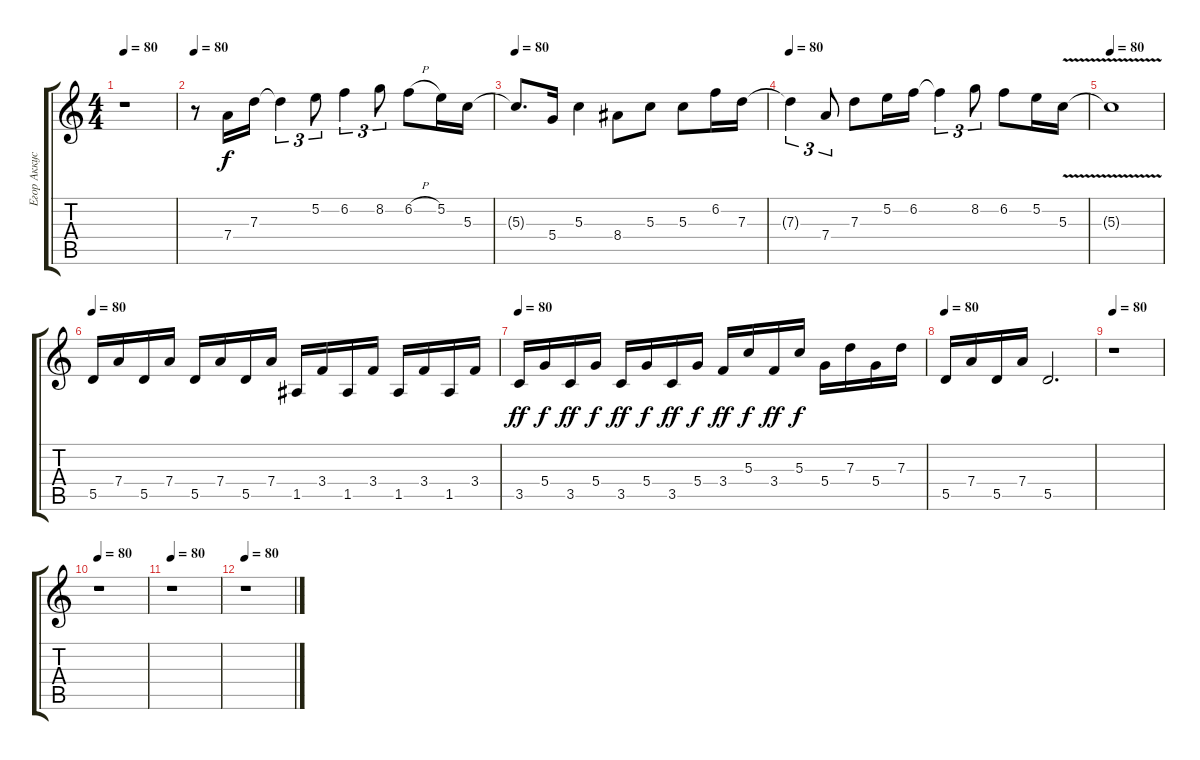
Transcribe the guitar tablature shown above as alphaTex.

\track ("Егор Аккустика" "Егор Аккус") {instrument acousticguitarsteel}
\staff {score tabs}
\tuning (E4 B3 G3 D3 A2 E2) {hide}
\ts (4 4)
\tempo 80
\clef g2
\ks c
r.1{dy f} |
\tempo 80
r.8 7.4.16 7.3.16 7.3{t}.4{tu (3 2)} 5.2.8{tu (3 2)} 6.2.4{tu (3 2)} 8.2.8{tu (3 2)} 6.2{h}.8 5.2.16 5.3.16 |
\tempo 80
5.3{t}.8{d} 5.4.16 5.3.4 8.4.8 5.3.8 5.3.8 6.2.16 7.3.16 |
\tempo 80
7.3{t}.4{tu (3 2)} 7.4.8{tu (3 2)} 7.3.8 5.2.16 6.2.16 6.2{t}.4{tu (3 2)} 8.2.8{tu (3 2)} 6.2.8 5.2.16 5.3{v}.16 |
\tempo 80
5.3{t}.1 |
\tempo 80
5.5.16 7.4.16 5.5.16 7.4.16 5.5.16 7.4.16 5.5.16 7.4.16 1.5.16 3.4.16 1.5.16 3.4.16 1.5.16 3.4.16 1.5.16 3.4.16 |
\tempo 80
3.5.16{dy ff} 5.4.16{dy f} 3.5.16{dy ff} 5.4.16{dy f} 3.5.16{dy ff} 5.4.16{dy f} 3.5.16{dy ff} 5.4.16{dy f} 3.4.16{dy ff} 5.3.16{dy f} 3.4.16{dy ff} 5.3.16{dy f} 5.4.16 7.3.16 5.4.16 7.3.16 |
\tempo 80
5.5.16 7.4.16 5.5.16 7.4.16 5.5.2{d} |
\tempo 80
r.1 |
\tempo 80
r.1 |
\tempo 80
r.1 |
\tempo 80
r.1
